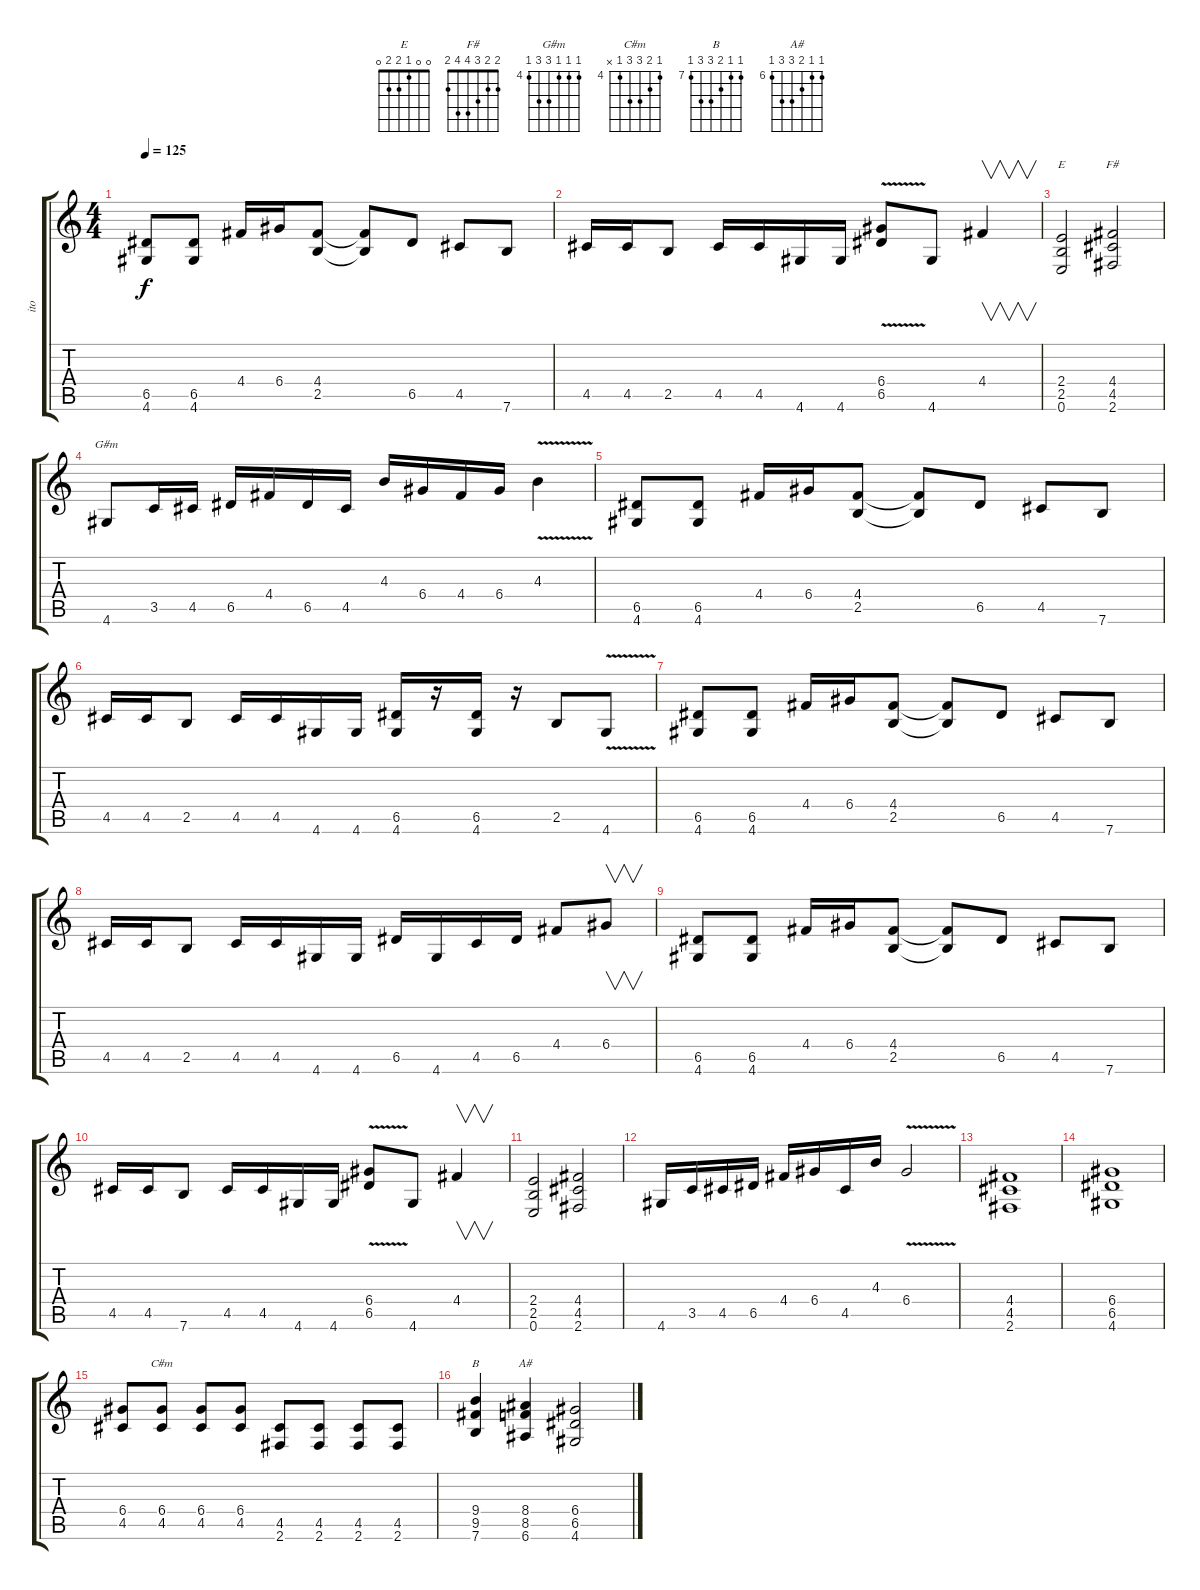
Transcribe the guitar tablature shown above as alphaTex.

\track ("ito" "ito") {instrument distortionguitar}
\staff {score tabs}
\tuning (E4 B3 G3 D3 A2 E2) {hide}
\chord ("E" 0 0 1 2 2 0)
\chord ("F#" 2 2 3 4 4 2)
\chord ("G#m" 4 4 4 6 6 4) {firstfret 4}
\chord ("C#m" 4 5 6 6 4 x) {firstfret 4}
\chord ("B" 7 7 8 9 9 7) {firstfret 7}
\chord ("A#" 6 6 7 8 8 6) {firstfret 6}
\ts (4 4)
\tempo 125
\clef g2
\ks c
(6.5 4.6).8{dy f} (6.5 4.6).8 4.4.16 6.4.16 (4.4 2.5).8 (4.4{t} 2.5{t}).8 6.5.8 4.5.8 7.6.8 |
4.5.16 4.5.16 2.5.8 4.5.16 4.5.16 4.6.16 4.6.16 (6.4{v} 6.5{v}).8 4.6.8 4.4.4{v} |
(2.4 2.5 0.6).2{ch "E"} (4.4 4.5 2.6).2{ch "F#"} |
4.6.8{ch "G#m"} 3.5.16 4.5.16 6.5.16 4.4.16 6.5.16 4.5.16 4.3.16 6.4.16 4.4.16 6.4.16 4.3{v}.4 |
(6.5 4.6).8 (6.5 4.6).8 4.4.16 6.4.16 (4.4 2.5).8 (4.4{t} 2.5{t}).8 6.5.8 4.5.8 7.6.8 |
4.5.16 4.5.16 2.5.8 4.5.16 4.5.16 4.6.16 4.6.16 (6.5 4.6).16 r.16 (6.5 4.6).16 r.16 2.5.8 4.6{v}.8 |
(6.5 4.6).8 (6.5 4.6).8 4.4.16 6.4.16 (4.4 2.5).8 (4.4{t} 2.5{t}).8 6.5.8 4.5.8 7.6.8 |
4.5.16 4.5.16 2.5.8 4.5.16 4.5.16 4.6.16 4.6.16 6.5.16 4.6.16 4.5.16 6.5.16 4.4.8 6.4.8{v} |
(6.5 4.6).8 (6.5 4.6).8 4.4.16 6.4.16 (4.4 2.5).8 (4.4{t} 2.5{t}).8 6.5.8 4.5.8 7.6.8 |
4.5.16 4.5.16 7.6.8 4.5.16 4.5.16 4.6.16 4.6.16 (6.4{v} 6.5{v}).8 4.6.8 4.4.4{v} |
(2.4 2.5 0.6).2 (4.4 4.5 2.6).2 |
4.6.16 3.5.16 4.5.16 6.5.16 4.4.16 6.4.16 4.5.16 4.3.16 6.4{v}.2 |
(4.4 4.5 2.6).1 |
(6.4 6.5 4.6).1 |
(6.4 4.5).8 (6.4 4.5).8{ch "C#m"} (6.4 4.5).8 (6.4 4.5).8 (4.5 2.6).8 (4.5 2.6).8 (4.5 2.6).8 (4.5 2.6).8 |
(9.4 9.5 7.6).4{ch "B"} (8.4 8.5 6.6).4{ch "A#"} (6.4 6.5 4.6).2
